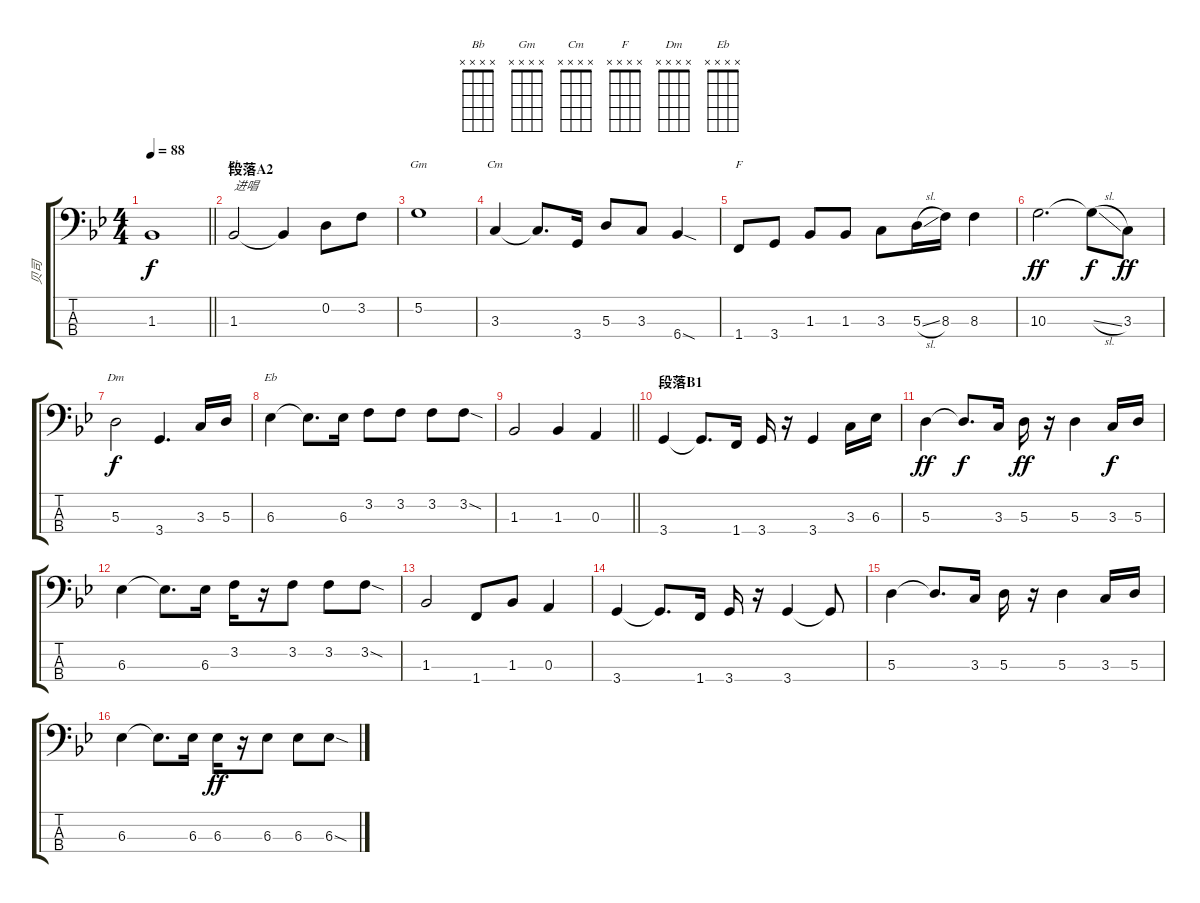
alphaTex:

\track ("贝司" "贝司") {instrument electricbassfinger}
\staff {score tabs}
\tuning (G2 D2 A1 E1) {hide}
\chord ("Bb" x x x x)
\chord ("Gm" x x x x)
\chord ("Cm" x x x x)
\chord ("F" x x x x)
\chord ("Dm" x x x x)
\chord ("Eb" x x x x)
\ts (4 4)
\tempo 88
\clef f4
\barLineRight lightlight
\ks bb
1.3{t}.1{dy f} |
\section ("" "段落A2")
1.3.2{ch "Bb" txt "进唱"} 1.3{t}.4 0.2.8 3.2.8 |
5.2.1{ch "Gm"} |
3.3.4{ch "Cm"} 3.3{t}.8{d} 3.4.16 5.3.8 3.3.8 6.4{sod}.4 |
1.4.8{ch "F"} 3.4.8 1.3.8 1.3.8 3.3.8 5.3{sl}.16 8.3.16 8.3.4 |
10.3.2{d dy ff} 10.3{sl t}.8{dy f} 3.3.8{dy ff} |
5.3.2{ch "Dm" dy f} 3.4.4{d} 3.3.16 5.3.16 |
6.3.4{ch "Eb"} 6.3{t}.8{d} 6.3.16 3.2.8 3.2.8 3.2.8 3.2{sod}.8 |
\barLineRight lightlight
1.3.2 1.3.4 0.3.4 |
\section ("" "段落B1")
3.4.4 3.4{t}.8{d} 1.4.16 3.4.16 r.16 3.4.4 3.3.16 6.3.16 |
5.3.4{dy ff} 5.3{t}.8{d dy f} 3.3.16 5.3.16{dy ff} r.16 5.3.4 3.3.16{dy f} 5.3.16 |
6.3.4 6.3{t}.8{d} 6.3.16 3.2.16 r.16 3.2.8 3.2.8 3.2{sod}.8 |
1.3.2 1.4.8 1.3.8 0.3.4 |
3.4.4 3.4{t}.8{d} 1.4.16 3.4.16 r.16 3.4.4 3.4{t}.8 |
5.3.4 5.3{t}.8{d} 3.3.16 5.3.16 r.16 5.3.4 3.3.16 5.3.16 |
6.3.4 6.3{t}.8{d} 6.3.16 6.3.16{dy ff} r.16 6.3.8 6.3.8 6.3{sod}.8
